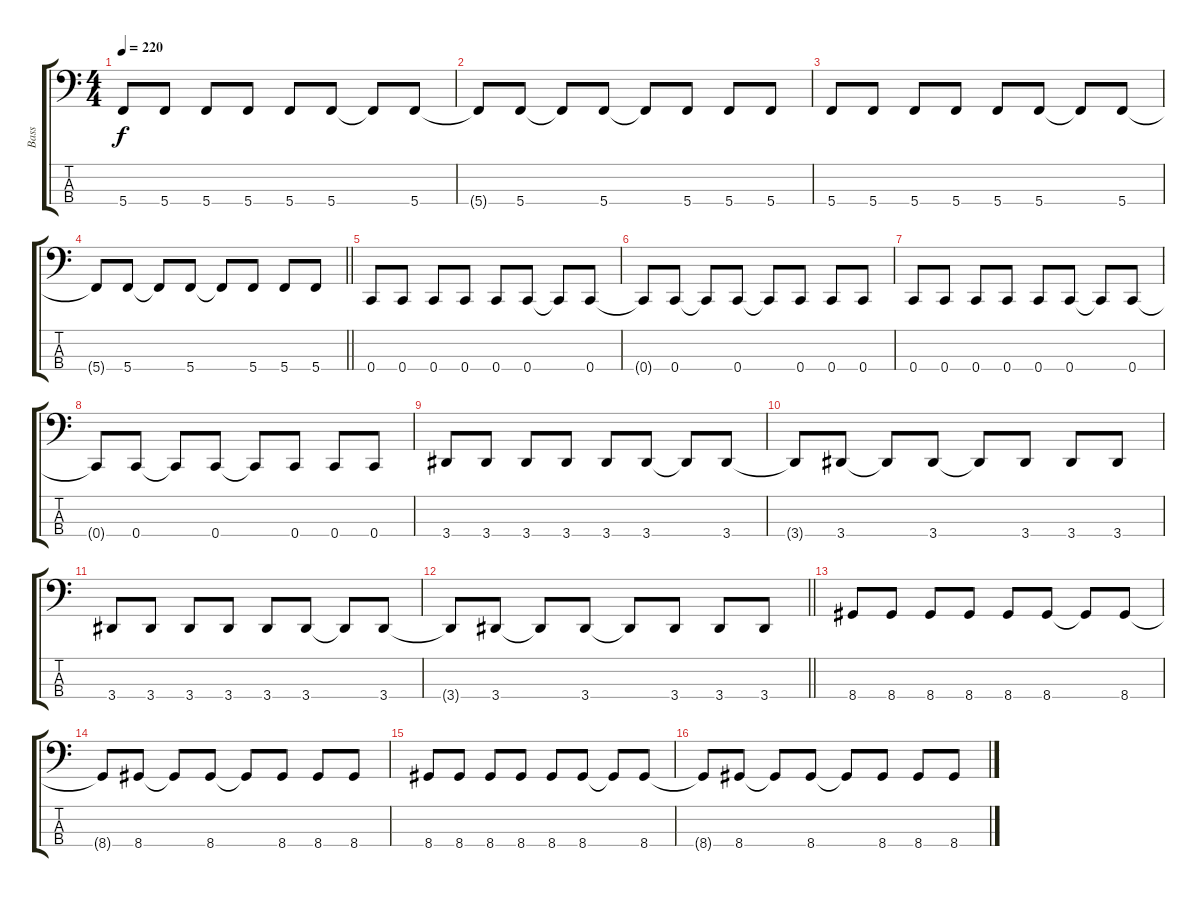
\track ("Bass" "Bass") {instrument electricbassfinger}
\staff {score tabs}
\tuning (F2 C2 G1 C1) {hide}
\ts (4 4)
\tempo 220
\clef f4
\ks c
5.4.8{dy f} 5.4.8 5.4.8 5.4.8 5.4.8 5.4.8 5.4{t}.8 5.4.8 |
5.4{t}.8 5.4.8 5.4{t}.8 5.4.8 5.4{t}.8 5.4.8 5.4.8 5.4.8 |
5.4.8 5.4.8 5.4.8 5.4.8 5.4.8 5.4.8 5.4{t}.8 5.4.8 |
\barLineRight lightlight
5.4{t}.8 5.4.8 5.4{t}.8 5.4.8 5.4{t}.8 5.4.8 5.4.8 5.4.8 |
0.4.8 0.4.8 0.4.8 0.4.8 0.4.8 0.4.8 0.4{t}.8 0.4.8 |
0.4{t}.8 0.4.8 0.4{t}.8 0.4.8 0.4{t}.8 0.4.8 0.4.8 0.4.8 |
0.4.8 0.4.8 0.4.8 0.4.8 0.4.8 0.4.8 0.4{t}.8 0.4.8 |
0.4{t}.8 0.4.8 0.4{t}.8 0.4.8 0.4{t}.8 0.4.8 0.4.8 0.4.8 |
3.4.8 3.4.8 3.4.8 3.4.8 3.4.8 3.4.8 3.4{t}.8 3.4.8 |
3.4{t}.8 3.4.8 3.4{t}.8 3.4.8 3.4{t}.8 3.4.8 3.4.8 3.4.8 |
3.4.8 3.4.8 3.4.8 3.4.8 3.4.8 3.4.8 3.4{t}.8 3.4.8 |
\barLineRight lightlight
3.4{t}.8 3.4.8 3.4{t}.8 3.4.8 3.4{t}.8 3.4.8 3.4.8 3.4.8 |
8.4.8 8.4.8 8.4.8 8.4.8 8.4.8 8.4.8 8.4{t}.8 8.4.8 |
8.4{t}.8 8.4.8 8.4{t}.8 8.4.8 8.4{t}.8 8.4.8 8.4.8 8.4.8 |
8.4.8 8.4.8 8.4.8 8.4.8 8.4.8 8.4.8 8.4{t}.8 8.4.8 |
8.4{t}.8 8.4.8 8.4{t}.8 8.4.8 8.4{t}.8 8.4.8 8.4.8 8.4.8
